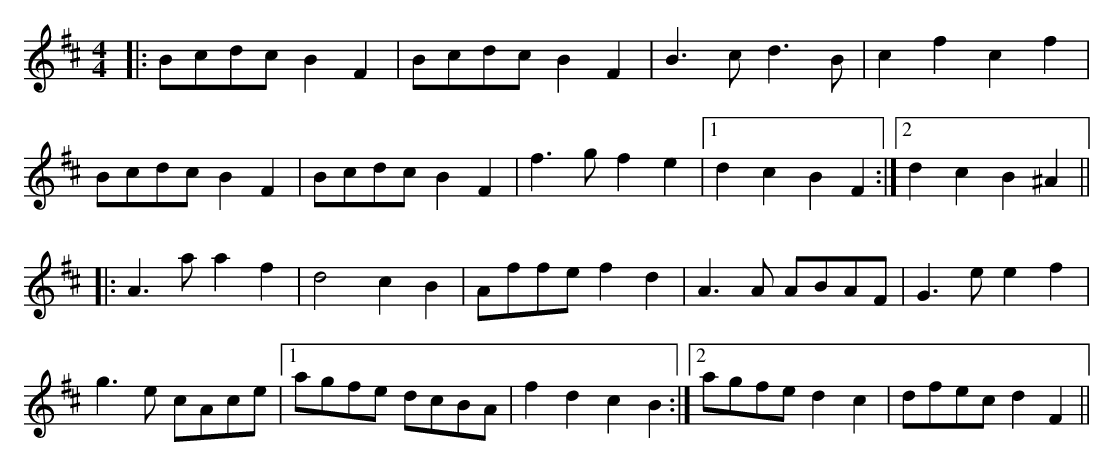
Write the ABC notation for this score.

X:1
M:4/4
K:Bmin
|:Bcdc B2F2|Bcdc B2F2|B3c d3B|c2f2 c2f2|
Bcdc B2F2|Bcdc B2F2|f3g f2e2|1 d2c2 B2F2:|2 d2c2 B2^A2||
|:A3a a2f2|d4 c2B2|Affe f2d2|A3A ABAF|G3e e2f2|
g3e cAce|1 agfe dcBA|f2d2 c2B2:|2 agfe d2c2|dfec d2F2||
